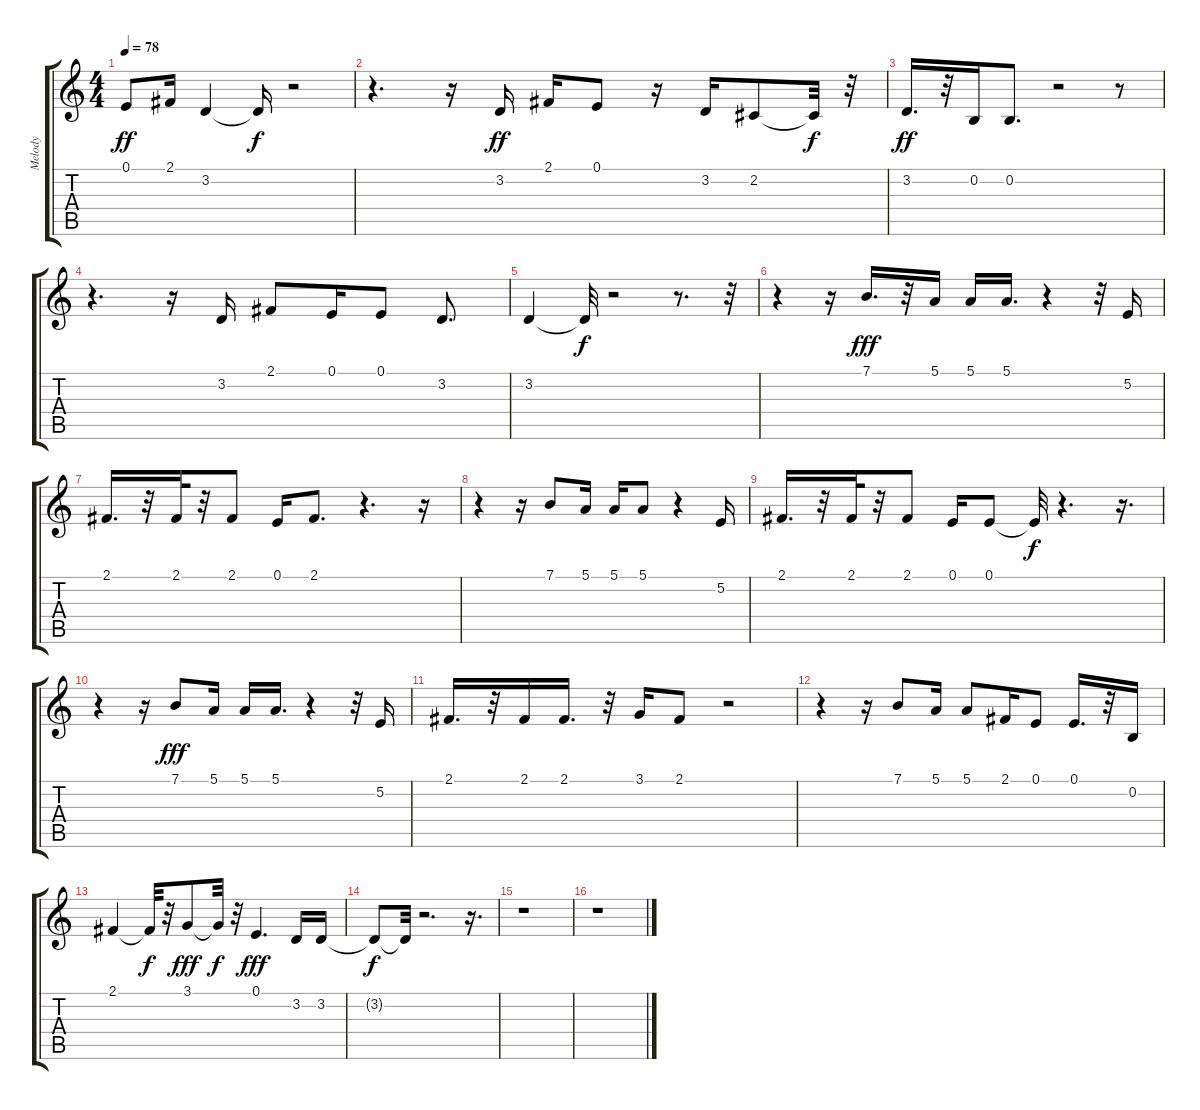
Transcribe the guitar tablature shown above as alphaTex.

\track ("Melody  " "Melody  ") {instrument voiceoohs}
\staff {score tabs}
\tuning (E4 B3 G3 D3 A2 E2) {hide}
\ts (4 4)
\tempo 78
\clef g2
\ks c
0.1.8{dy ff} 2.1.16 3.2.4 3.2{t}.16{dy f} r.2 |
r.4{d} r.16 3.2.16{dy ff} 2.1.16 0.1.8 r.16 3.2.16 2.2.8 2.2{t}.32{dy f} r.32 |
3.2.16{d dy ff} r.32 0.2.16 0.2.8{d} r.2 r.8 |
r.4{d} r.16 3.2.16 2.1.8 0.1.16 0.1.8 3.2.8{d} |
3.2.4 3.2{t}.32{dy f} r.2 r.8{d} r.32 |
r.4 r.16 7.1.16{d dy fff} r.32 5.1.16 5.1.16 5.1.16{d} r.4 r.32 5.2.16 |
2.1.16{d} r.32 2.1.32 r.32 2.1.8 0.1.16 2.1.8{d} r.4{d} r.16 |
r.4 r.16 7.1.8 5.1.16 5.1.16 5.1.8 r.4 5.2.16 |
2.1.16{d} r.32 2.1.32 r.32 2.1.8 0.1.16 0.1.8 0.1{t}.32{dy f} r.4{d} r.16{d} |
r.4 r.16 7.1.8{dy fff} 5.1.16 5.1.16 5.1.16{d} r.4 r.32 5.2.16 |
2.1.16{d} r.32 2.1.16 2.1.16{d} r.32 3.1.16 2.1.8 r.2 |
r.4 r.16 7.1.8 5.1.16 5.1.8 2.1.16 0.1.8 0.1.16{d} r.32 0.2.16 |
2.1.4 2.1{t}.32{dy f} r.32 3.1.8{dy fff} 3.1{t}.32{dy f} r.32 0.1.4{d dy fff} 3.2.16 3.2.16 |
3.2{t}.8{dy f} 3.2{t}.32 r.2{d} r.16{d} |
r.1 |
r.1
